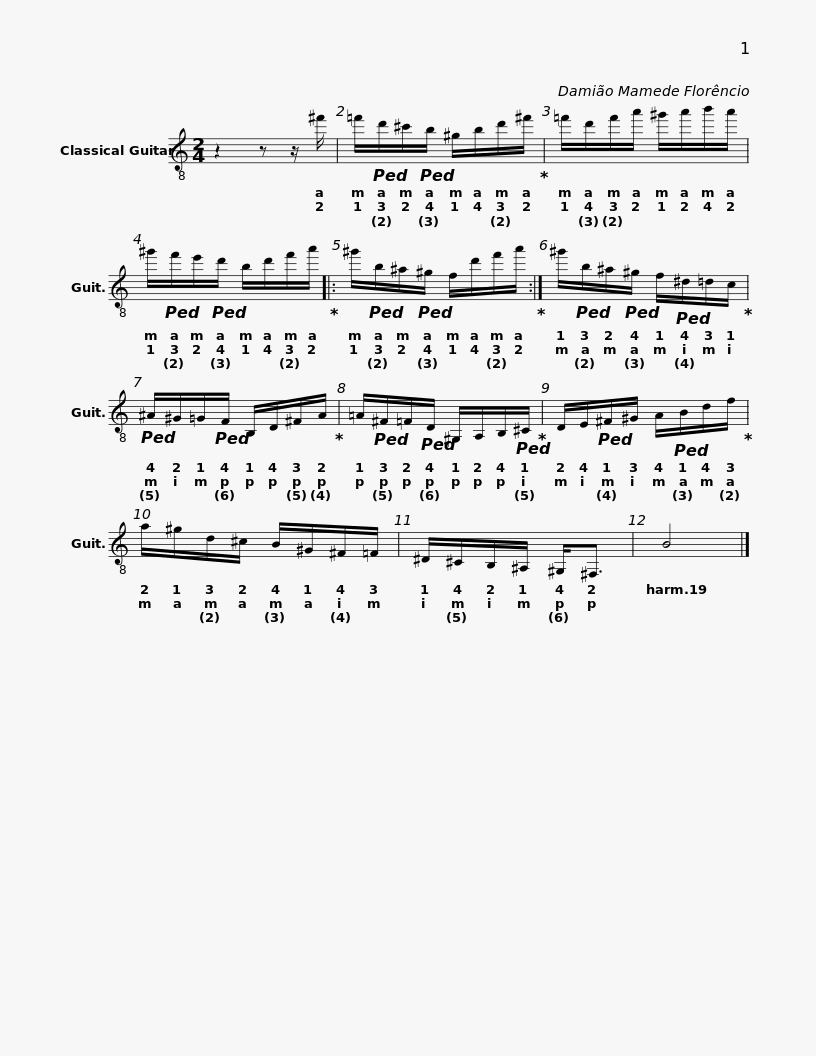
X:1
L:1/8
M:2/4
I:linebreak $
K:C
V:1 treble-8
V:1
 z2 z z/ ^f'/ | =f'/!ped!d'/^c'/!ped!b/ ^g/b/d'/^f'/!ped-up! |$ =f'/d'/f'/a'/ ^g'/a'/b'/a'/ | ^g'/!ped!f'/e'/!ped!d'/ b/d'/f'/a'/!ped-up! |:$ ^g'/!ped!b/^a/!ped!^g/ f/d'/f'/a'/!ped-up! :| %5
 ^g'/!ped!b/^a/!ped!^g/ f/!ped!^d/=d/c/!ped-up! |$!ped! ^A/^G/=G/!ped!F/ B,/D/^F/A/!ped-up! |$ =A/!ped!^F/=F/!ped!D/ ^G,/A,/B,/!ped!^C/!ped-up! |$ D/E/!ped!^F/^G/ A/!ped!B/d/f/!ped-up! | a/^g/d/^c/ B/^G/^F/=F/ |$ %10
 ^D/^C/B,/^A,/ ^G,<^F, | B4 |] %12
